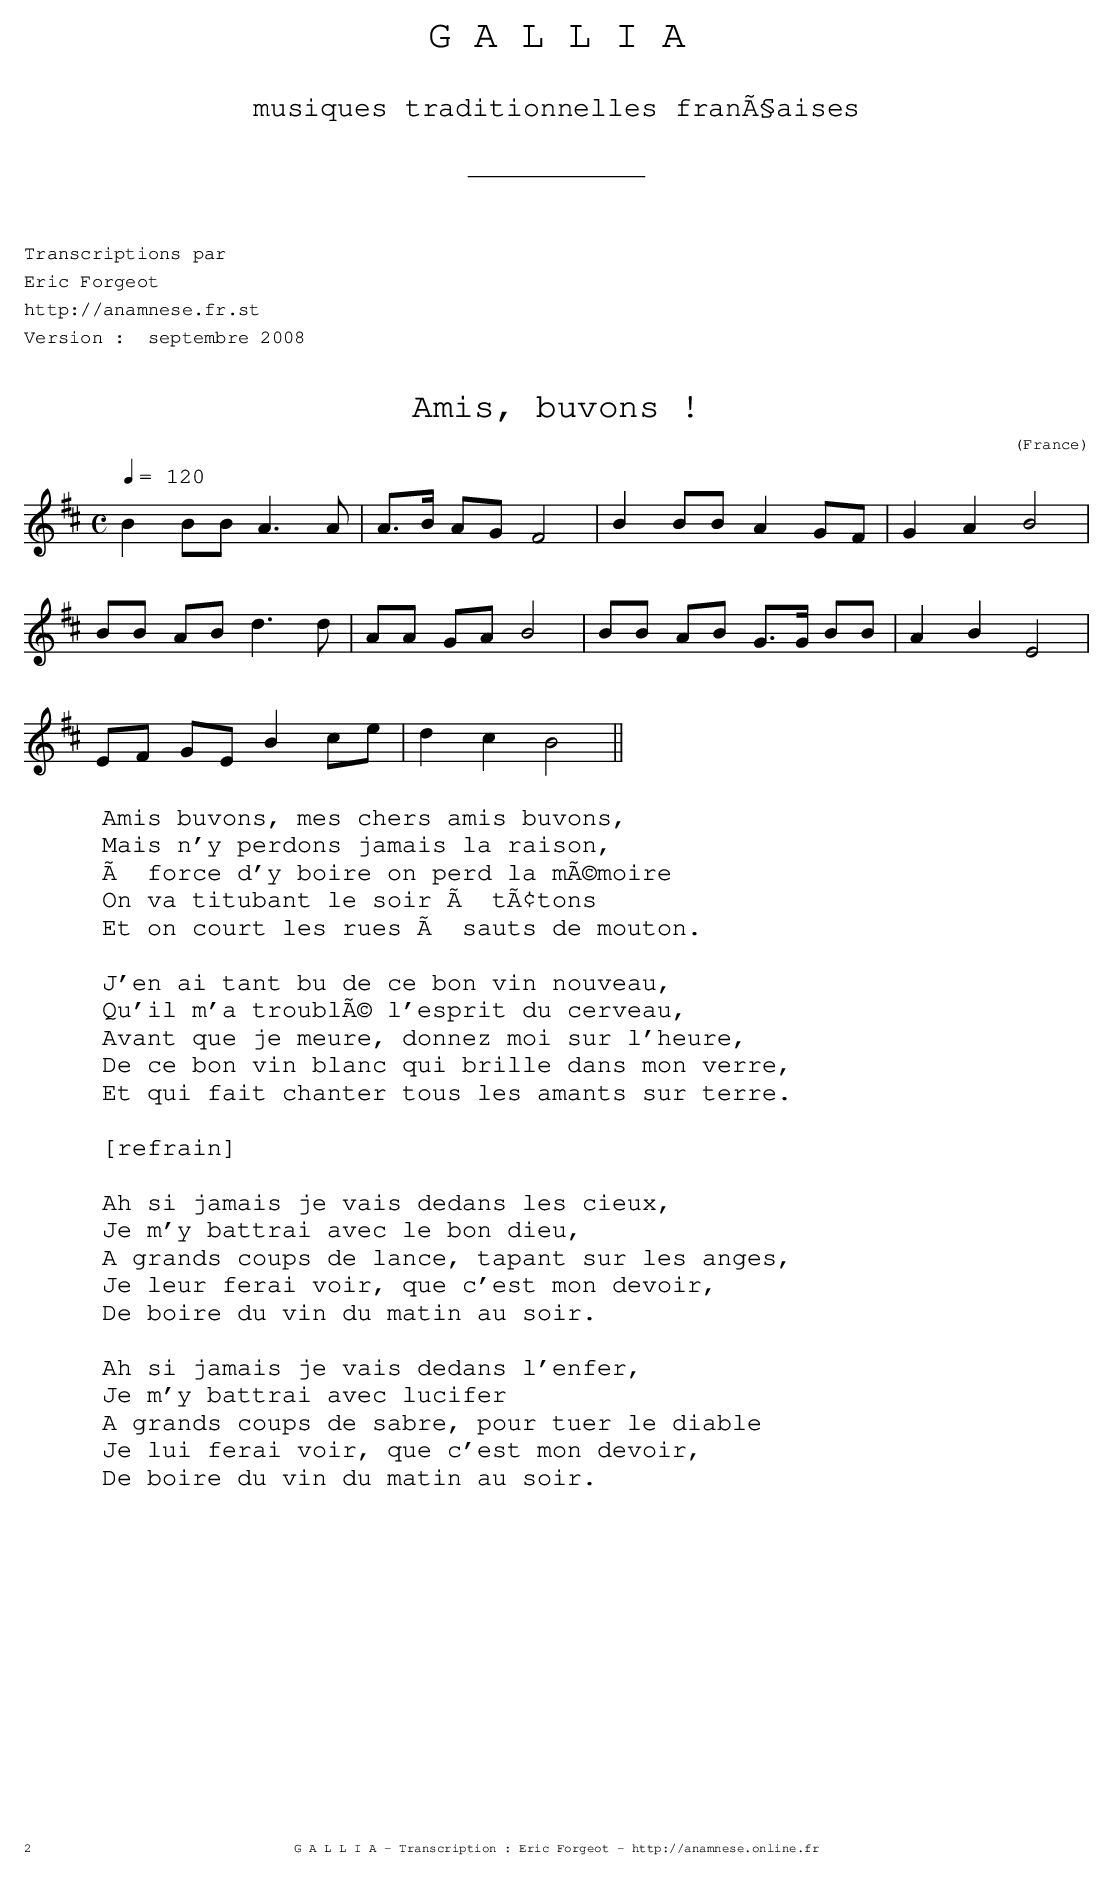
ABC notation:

X:1
T:Amis, buvons !
C:
O:France
M:C
L:1/4
Q:1/4=120
K:D
B B/B/ A>A | A/>B/ A/G/ F2 | B B/B/ A G/F/ | GA B2 |
B/B/ A/B/ d>d | A/A/ G/A/ B2 | B/B/ A/B/ G/>G/ B/B/ | A B E2 |
E/F/ G/E/ B c/e/ | d c B2 ||
W:          Amis buvons, mes chers amis buvons,
W:          Mais n'y perdons jamais la raison,
W:          À force d'y boire on perd la mémoire
W:          On va titubant le soir à tâtons
W:          Et on court les rues à sauts de mouton.
W:
W:J'en ai tant bu de ce bon vin nouveau,
W:Qu'il m'a troublé l'esprit du cerveau,
W:Avant que je meure, donnez moi sur l'heure,
W:De ce bon vin blanc qui brille dans mon verre,
W:Et qui fait chanter tous les amants sur terre.
W:
W: [refrain]
W:
W:Ah si jamais je vais dedans les cieux,
W:Je m'y battrai avec le bon dieu,
W:A grands coups de lance, tapant sur les anges,
W:Je leur ferai voir, que c'est mon devoir,
W:De boire du vin du matin au soir.
W:
W:Ah si jamais je vais dedans l'enfer,
W:Je m'y battrai avec lucifer
W:A grands coups de sabre, pour tuer le diable
W:Je lui ferai voir, que c'est mon devoir,
W:De boire du vin du matin au soir.
